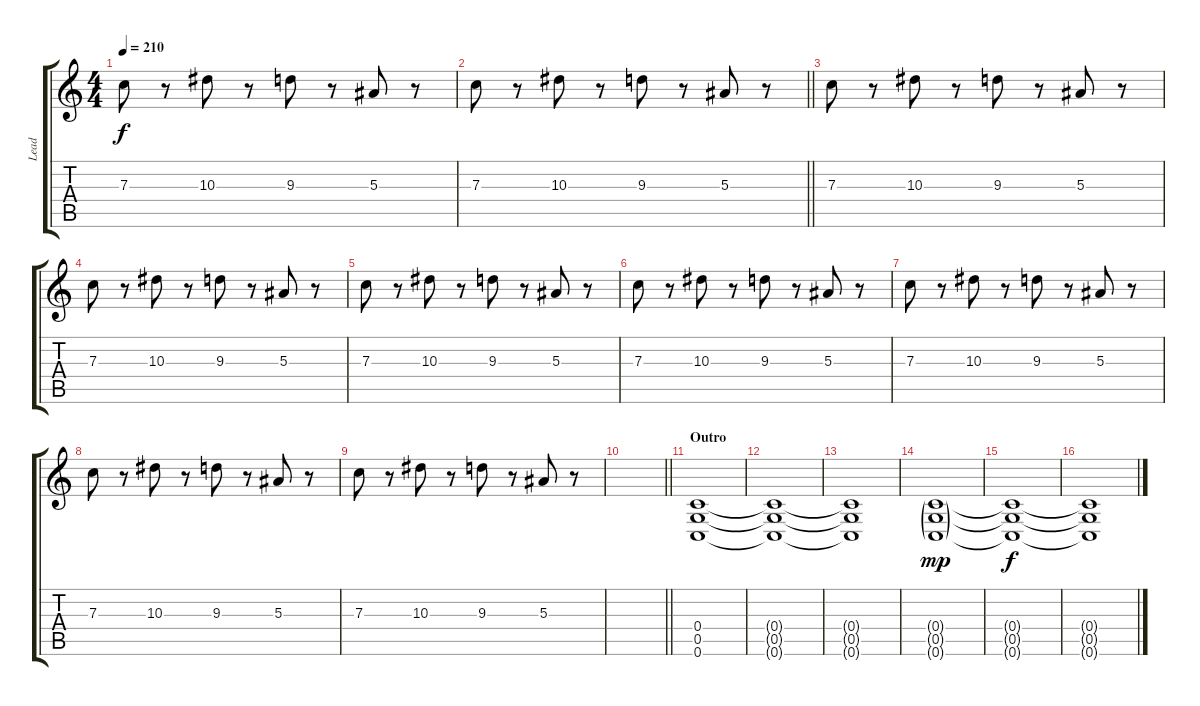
\track ("Lead" "Lead") {instrument distortionguitar}
\staff {score tabs}
\tuning (D4 A3 F3 C3 G2 C2) {hide}
\ts (4 4)
\tempo 210
\clef g2
\ks c
7.3.8{dy f} r.8 10.3.8 r.8 9.3.8 r.8 5.3.8 r.8 |
\barLineRight lightlight
7.3.8 r.8 10.3.8 r.8 9.3.8 r.8 5.3.8 r.8 |
7.3.8 r.8 10.3.8 r.8 9.3.8 r.8 5.3.8 r.8 |
7.3.8 r.8 10.3.8 r.8 9.3.8 r.8 5.3.8 r.8 |
7.3.8 r.8 10.3.8 r.8 9.3.8 r.8 5.3.8 r.8 |
7.3.8 r.8 10.3.8 r.8 9.3.8 r.8 5.3.8 r.8 |
7.3.8 r.8 10.3.8 r.8 9.3.8 r.8 5.3.8 r.8 |
7.3.8 r.8 10.3.8 r.8 9.3.8 r.8 5.3.8 r.8 |
7.3.8 r.8 10.3.8 r.8 9.3.8 r.8 5.3.8 r.8 |
\barLineRight lightlight
|
\section ("" "Outro")
(0.4 0.5 0.6).1 |
(0.4{t} 0.5{t} 0.6{t}).1 |
(0.4{t} 0.5{t} 0.6{t}).1 |
(0.4{g} 0.5{g} 0.6{g}).1{dy mp} |
(0.4{t} 0.5{t} 0.6{t}).1{dy f} |
(0.4{t} 0.5{t} 0.6{t}).1
